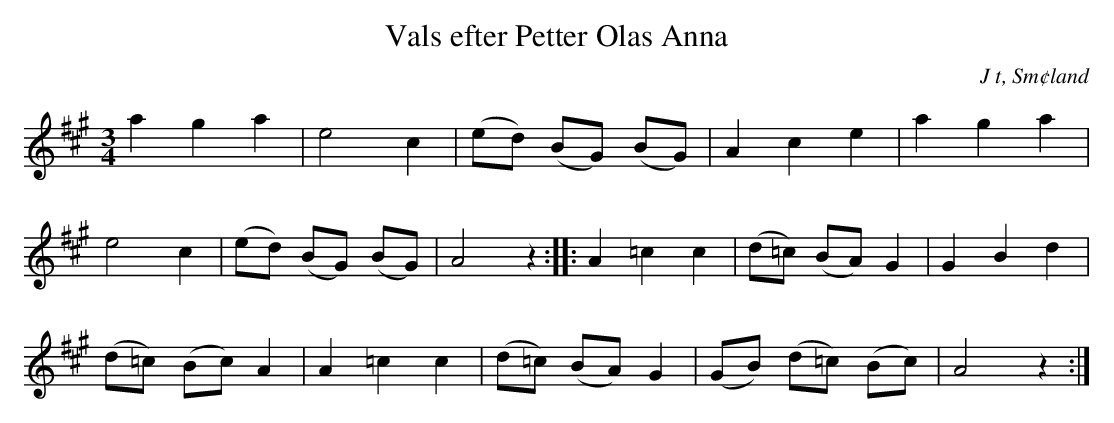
X:1
L:1/8
M:3/4
T:Vals efter Petter Olas Anna
O:J t, Sm¢land
M:3/4
L:1/8
K:A
a2 g2 a2 | e4 c2 | (ed) (BG) (BG) | A2 c2 e2 | a2 g2 a2 |
e4 c2 | (ed) (BG) (BG) | A4 z2 :||: A2 =c2 c2 | (d=c) (BA) G2 | G2 B2 d2 |
(d=c) (Bc) A2 | A2 =c2 c2 | (d=c) (BA) G2 | (GB) (d=c) (Bc) | A4 z2 :|
